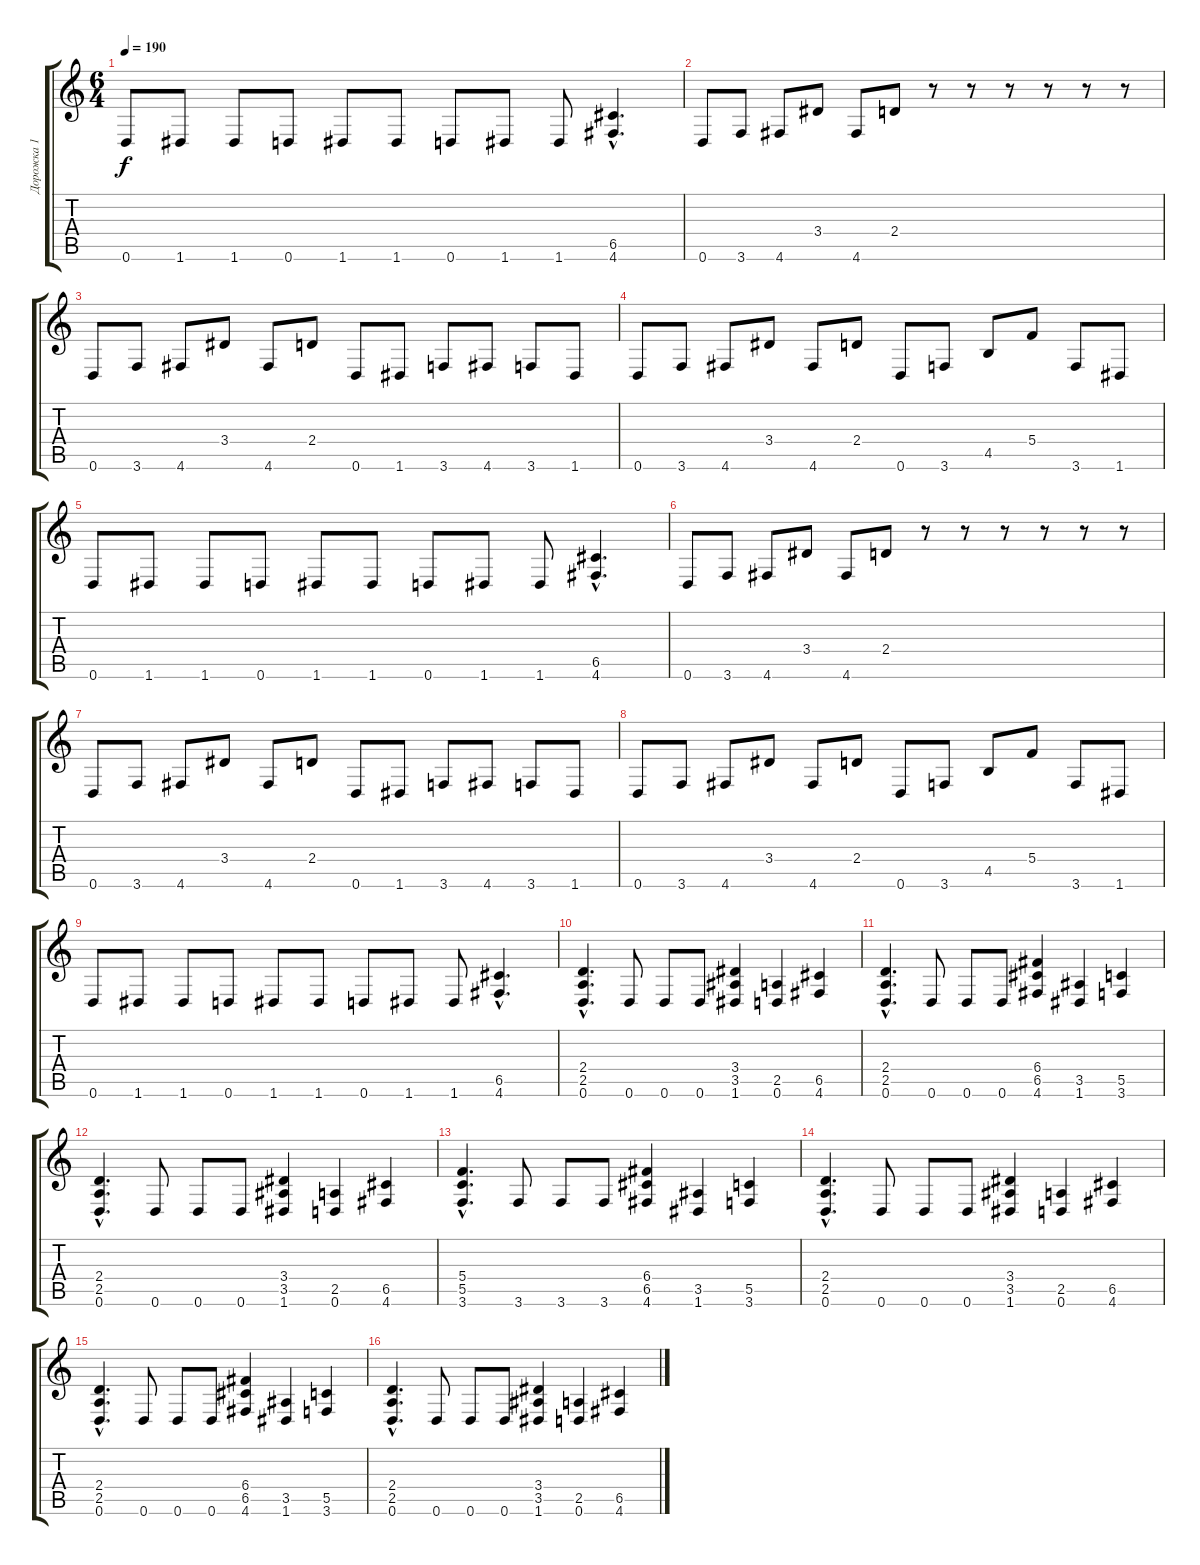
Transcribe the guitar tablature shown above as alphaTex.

\track ("Дорожка 1" "Дорожка 1") {instrument distortionguitar}
\staff {score tabs}
\tuning (D4 A3 F3 C3 G2 D2) {hide}
\ts (6 4)
\tempo 190
\clef g2
\ks c
0.6.8{dy f} 1.6.8 1.6.8 0.6.8 1.6.8 1.6.8 0.6.8 1.6.8 1.6.8 (6.5{hac} 4.6{hac}).4{d} |
0.6.8 3.6.8 4.6.8 3.4.8 4.6.8 2.4.8 r.8 r.8 r.8 r.8 r.8 r.8 |
0.6.8 3.6.8 4.6.8 3.4.8 4.6.8 2.4.8 0.6.8 1.6.8 3.6.8 4.6.8 3.6.8 1.6.8 |
0.6.8 3.6.8 4.6.8 3.4.8 4.6.8 2.4.8 0.6.8 3.6.8 4.5.8 5.4.8 3.6.8 1.6.8 |
0.6.8 1.6.8 1.6.8 0.6.8 1.6.8 1.6.8 0.6.8 1.6.8 1.6.8 (6.5{hac} 4.6{hac}).4{d} |
0.6.8 3.6.8 4.6.8 3.4.8 4.6.8 2.4.8 r.8 r.8 r.8 r.8 r.8 r.8 |
0.6.8 3.6.8 4.6.8 3.4.8 4.6.8 2.4.8 0.6.8 1.6.8 3.6.8 4.6.8 3.6.8 1.6.8 |
0.6.8 3.6.8 4.6.8 3.4.8 4.6.8 2.4.8 0.6.8 3.6.8 4.5.8 5.4.8 3.6.8 1.6.8 |
0.6.8 1.6.8 1.6.8 0.6.8 1.6.8 1.6.8 0.6.8 1.6.8 1.6.8 (6.5{hac} 4.6{hac}).4{d} |
(2.4{hac} 2.5{hac} 0.6{hac}).4{d} 0.6.8 0.6.8 0.6.8 (3.4 3.5 1.6).4 (2.5 0.6).4 (6.5 4.6).4 |
(2.4{hac} 2.5{hac} 0.6{hac}).4{d} 0.6.8 0.6.8 0.6.8 (6.4 6.5 4.6).4 (3.5 1.6).4 (5.5 3.6).4 |
(2.4{hac} 2.5{hac} 0.6{hac}).4{d} 0.6.8 0.6.8 0.6.8 (3.4 3.5 1.6).4 (2.5 0.6).4 (6.5 4.6).4 |
(5.4{hac} 5.5{hac} 3.6{hac}).4{d} 3.6.8 3.6.8 3.6.8 (6.4 6.5 4.6).4 (3.5 1.6).4 (5.5 3.6).4 |
(2.4{hac} 2.5{hac} 0.6{hac}).4{d} 0.6.8 0.6.8 0.6.8 (3.4 3.5 1.6).4 (2.5 0.6).4 (6.5 4.6).4 |
(2.4{hac} 2.5{hac} 0.6{hac}).4{d} 0.6.8 0.6.8 0.6.8 (6.4 6.5 4.6).4 (3.5 1.6).4 (5.5 3.6).4 |
(2.4{hac} 2.5{hac} 0.6{hac}).4{d} 0.6.8 0.6.8 0.6.8 (3.4 3.5 1.6).4 (2.5 0.6).4 (6.5 4.6).4
